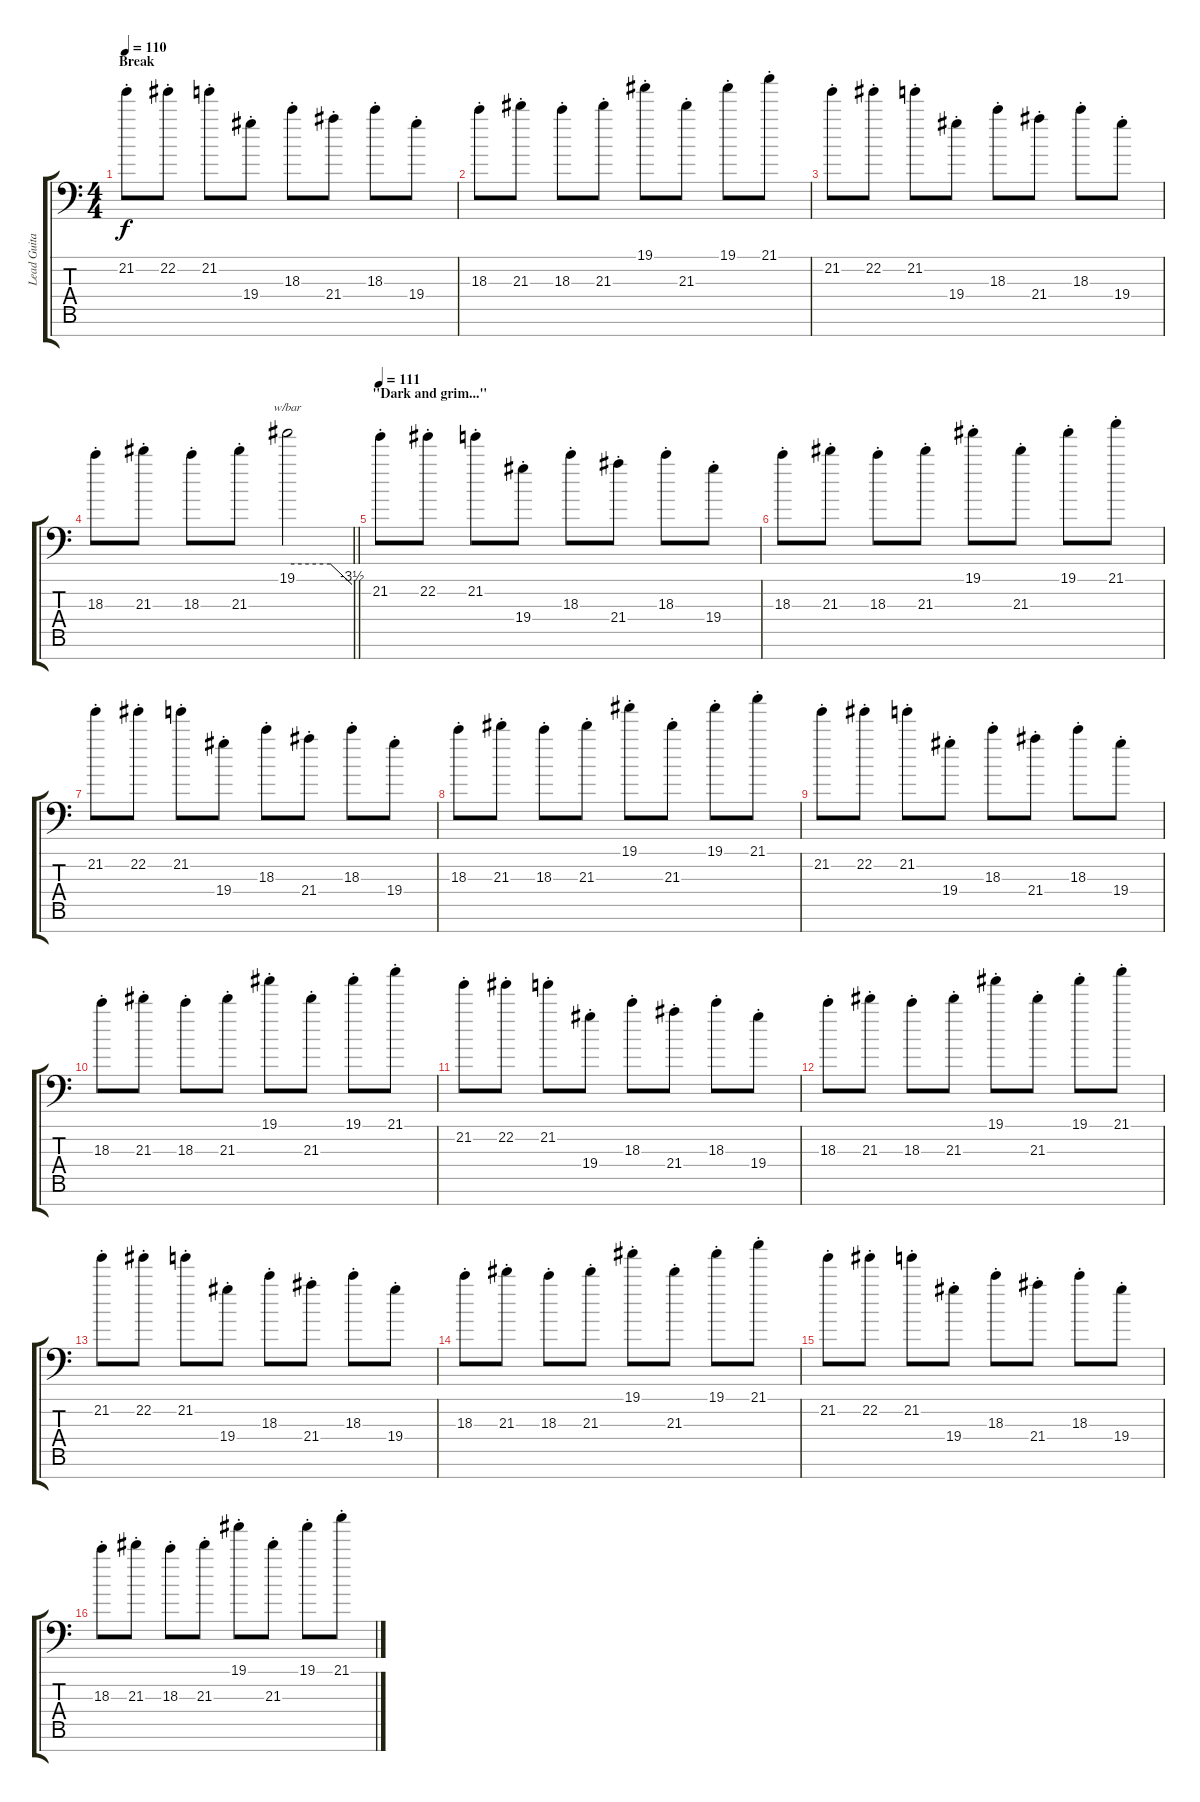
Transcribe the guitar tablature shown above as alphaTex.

\track ("Lead Guitar 2" "Lead Guita") {instrument distortionguitar}
\staff {score tabs}
\tuning (Eb4 Bb3 Gb3 Db3 Ab2 Eb2 Ab1) {hide}
\ts (4 4)
\section ("" "Break")
\tempo 110
\clef f4
\ks c
21.2{st}.8{dy f volume 10 balance 0} 22.2{st}.8 21.2{st}.8 19.4{st}.8 18.3{st}.8 21.4{st}.8 18.3{st}.8 19.4{st}.8 |
18.3{st}.8 21.3{st}.8 18.3{st}.8 21.3{st}.8 19.1{st}.8 21.3{st}.8 19.1{st}.8 21.1{st}.8 |
21.2{st}.8 22.2{st}.8 21.2{st}.8 19.4{st}.8 18.3{st}.8 21.4{st}.8 18.3{st}.8 19.4{st}.8 |
\barLineRight lightlight
18.3{st}.8 21.3{st}.8 18.3{st}.8 21.3{st}.8 19.1.2{tbe (custom default 0 0 40 0 60 -14)} |
\section ("" "\"Dark and grim...\"")
\tempo 111
21.2{st}.8{volume 8 balance 8} 22.2{st}.8 21.2{st}.8 19.4{st}.8 18.3{st}.8 21.4{st}.8 18.3{st}.8 19.4{st}.8 |
18.3{st}.8 21.3{st}.8 18.3{st}.8 21.3{st}.8 19.1{st}.8 21.3{st}.8 19.1{st}.8 21.1{st}.8 |
21.2{st}.8 22.2{st}.8 21.2{st}.8 19.4{st}.8 18.3{st}.8 21.4{st}.8 18.3{st}.8 19.4{st}.8 |
18.3{st}.8 21.3{st}.8 18.3{st}.8 21.3{st}.8 19.1{st}.8 21.3{st}.8 19.1{st}.8 21.1{st}.8 |
21.2{st}.8 22.2{st}.8 21.2{st}.8 19.4{st}.8 18.3{st}.8 21.4{st}.8 18.3{st}.8 19.4{st}.8 |
18.3{st}.8 21.3{st}.8 18.3{st}.8 21.3{st}.8 19.1{st}.8 21.3{st}.8 19.1{st}.8 21.1{st}.8 |
21.2{st}.8 22.2{st}.8 21.2{st}.8 19.4{st}.8 18.3{st}.8 21.4{st}.8 18.3{st}.8 19.4{st}.8 |
18.3{st}.8 21.3{st}.8 18.3{st}.8 21.3{st}.8 19.1{st}.8 21.3{st}.8 19.1{st}.8 21.1{st}.8 |
21.2{st}.8 22.2{st}.8 21.2{st}.8 19.4{st}.8 18.3{st}.8 21.4{st}.8 18.3{st}.8 19.4{st}.8 |
18.3{st}.8 21.3{st}.8 18.3{st}.8 21.3{st}.8 19.1{st}.8 21.3{st}.8 19.1{st}.8 21.1{st}.8 |
21.2{st}.8 22.2{st}.8 21.2{st}.8 19.4{st}.8 18.3{st}.8 21.4{st}.8 18.3{st}.8 19.4{st}.8 |
18.3{st}.8 21.3{st}.8 18.3{st}.8 21.3{st}.8 19.1{st}.8 21.3{st}.8 19.1{st}.8 21.1{st}.8
